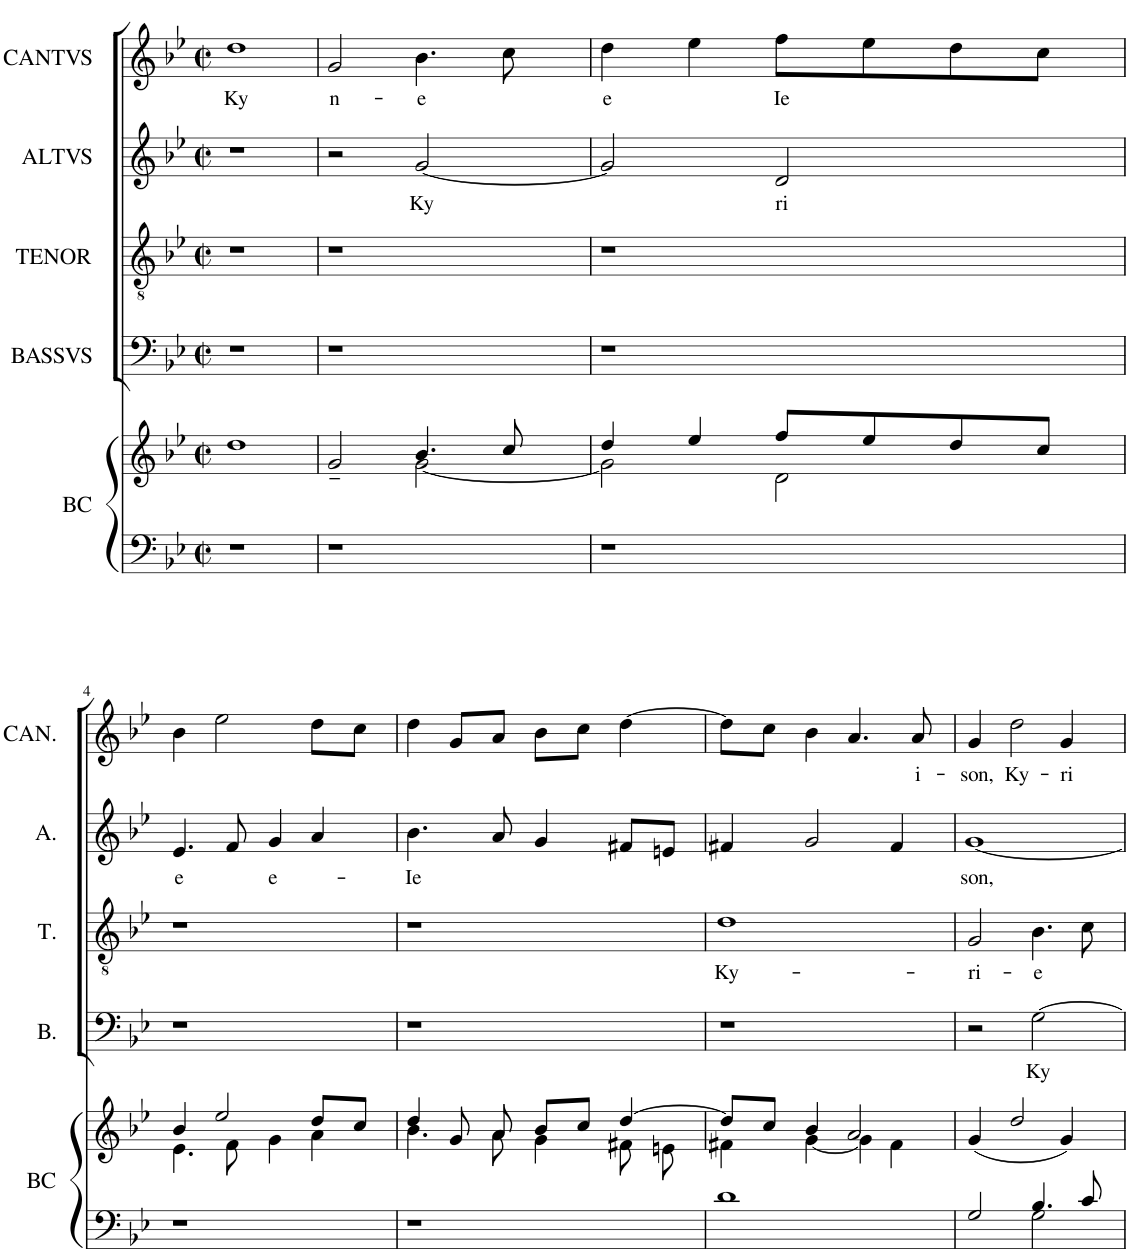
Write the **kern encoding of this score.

**kern	**kern	**kern	**text	**kern	**text	**kern	**text	**kern	**text
*part5	*part5	*part4	*part4	*part3	*part3	*part2	*part2	*part1	*part1
*staff6	*staff5	*staff4	*staff4	*staff3	*staff3	*staff2	*staff2	*staff1	*staff1
*I"BC	*	*I"BASSVS	*	*I"TENOR	*	*I"ALTVS	*	*I"CANTVS	*
*I'BC	*	*I'B.	*	*I'T.	*	*I'A.	*	*I'CAN.	*
*clefF4	*clefG2	*clefF4	*	*clefGv2	*	*clefG2	*	*clefG2	*
*	*	*Trd4c7	*	*	*	*	*	*	*
*k[b-e-]	*k[b-e-]	*k[b-e-]	*	*k[b-e-]	*	*k[b-e-]	*	*k[b-e-]	*
*M2/2	*M2/2	*M2/2	*	*M2/2	*	*M2/2	*	*M2/2	*
*met(c|)	*met(c|)	*met(c|)	*	*met(c|)	*	*met(c|)	*	*met(c|)	*
=1	=1	=1	=1	=1	=1	=1	=1	=1	=1
!	!	!	!	!	!	!	!	!	!LO:LY:b
1r	1dd	1r	.	1r	.	1r	.	1dd	Ky
=2	=2	=2	=2	=2	=2	=2	=2	=2	=2
*	*^	*	*	*	*	*	*	*	*
!	!	!	!	!	!	!	!	!	!	!LO:LY:b
1r	2g~/	2ryy	1r	.	1r	.	2r	.	2g/	n-
!	!	!	!	!	!	!	!	!LO:LY:b	!	!LO:LY:b
.	4.b-/	[2g\	.	.	.	.	[2g/	Ky	4.b-\	-e
.	8cc/	.	.	.	.	.	.	.	8cc\	.
=3	=3	=3	=3	=3	=3	=3	=3	=3	=3	=3
!	!	!	!	!	!	!	!	!	!	!LO:LY:b
1r	4dd/	2g\]	1r	.	1r	.	2g/]	.	4dd\	e
.	4ee-/	.	.	.	.	.	.	.	4ee-\	.
!	!	!	!	!	!	!	!	!LO:LY:b	!	!LO:LY:b
.	8ff/L	2d\	.	.	.	.	2d/	ri	8ff\L	Ie
.	8ee-/	.	.	.	.	.	.	.	8ee-\	.
.	8dd/	.	.	.	.	.	.	.	8dd\	.
.	8cc/J	.	.	.	.	.	.	.	8cc\J	.
!!LO:LB:g=z
=4	=4	=4	=4	=4	=4	=4	=4	=4	=4	=4
!	!	!	!	!	!	!	!	!LO:LY:b	!	!
1r	4b-/	4.e-\	1r	.	1r	.	4.e-/	e	4b-\	.
.	2ee-/	.	.	.	.	.	.	.	2ee-\	.
.	.	8f\	.	.	.	.	8f/	.	.	.
!	!	!	!	!	!	!	!	!LO:LY:b	!	!
.	.	4g\	.	.	.	.	4g/	e-	.	.
.	8dd/L	4a\	.	.	.	.	4a/	.	8dd\L	.
.	8cc/J	.	.	.	.	.	.	.	8cc\J	.
=5	=5	=5	=5	=5	=5	=5	=5	=5	=5	=5
!	!	!	!	!	!	!	!	!LO:LY:b	!	!
1r	4dd/	4.b-\	1r	.	1r	.	4.b-\	-Ie	4dd\	.
.	8g/	.	.	.	.	.	.	.	8g/L	.
.	8a/	8a\	.	.	.	.	8a/	.	8a/J	.
.	8b-/L	4g\	.	.	.	.	4g/	.	8b-\L	.
.	8cc/J	.	.	.	.	.	.	.	8cc\J	.
.	[4dd/	8f#X\	.	.	.	.	8f#X/L	.	[4dd\	.
.	.	8en\	.	.	.	.	8en/J	.	.	.
=6	=6	=6	=6	=6	=6	=6	=6	=6	=6	=6
!	!	!	!	!	!	!LO:LY:b	!	!	!	!
1d	8dd/L]	4f#X\	1r	.	1d	Ky-	4f#X/	.	8dd\L]	.
.	8cc/J	.	.	.	.	.	.	.	8cc\J	.
.	4b-/	[4g\	.	.	.	.	2g/	.	4b-\	.
.	2a/	4g\]	.	.	.	.	.	.	4.a/	.
.	.	4f#\	.	.	.	.	4f#/	.	.	.
!	!	!	!	!	!	!	!	!	!	!LO:LY:b
.	.	.	.	.	.	.	.	.	8a/	i-
*	*v	*v	*	*	*	*	*	*	*	*
=7	=7	=7	=7	=7	=7	=7	=7	=7	=7
*^	*	*	*	*	*	*	*	*	*
!	!	!	!	!	!	!LO:LY:b	!	!LO:LY:b	!	!LO:LY:b
2G/	2ryy	(4g/	2r	.	2G/	-ri-	[1g	son,	4g/	-son,
!	!	!	!	!	!	!	!	!	!	!LO:LY:b
.	.	2dd/	.	.	.	.	.	.	2dd\	Ky-
!	!	!	!	!LO:LY:b	!	!LO:LY:b	!	!	!	!
4.B-/	2G\	.	[2G\	Ky	4.B-\	-e	.	.	.	.
!	!	!	!	!	!	!	!	!	!	!LO:LY:b
.	.	4g/)	.	.	.	.	.	.	4g/	-ri
8c/	.	.	.	.	8c\	.	.	.	.	.
*v	*v	*	*	*	*	*	*	*	*	*
=	=	=	=	=	=	=	=	=	=
*-	*-	*-	*-	*-	*-	*-	*-	*-	*-
